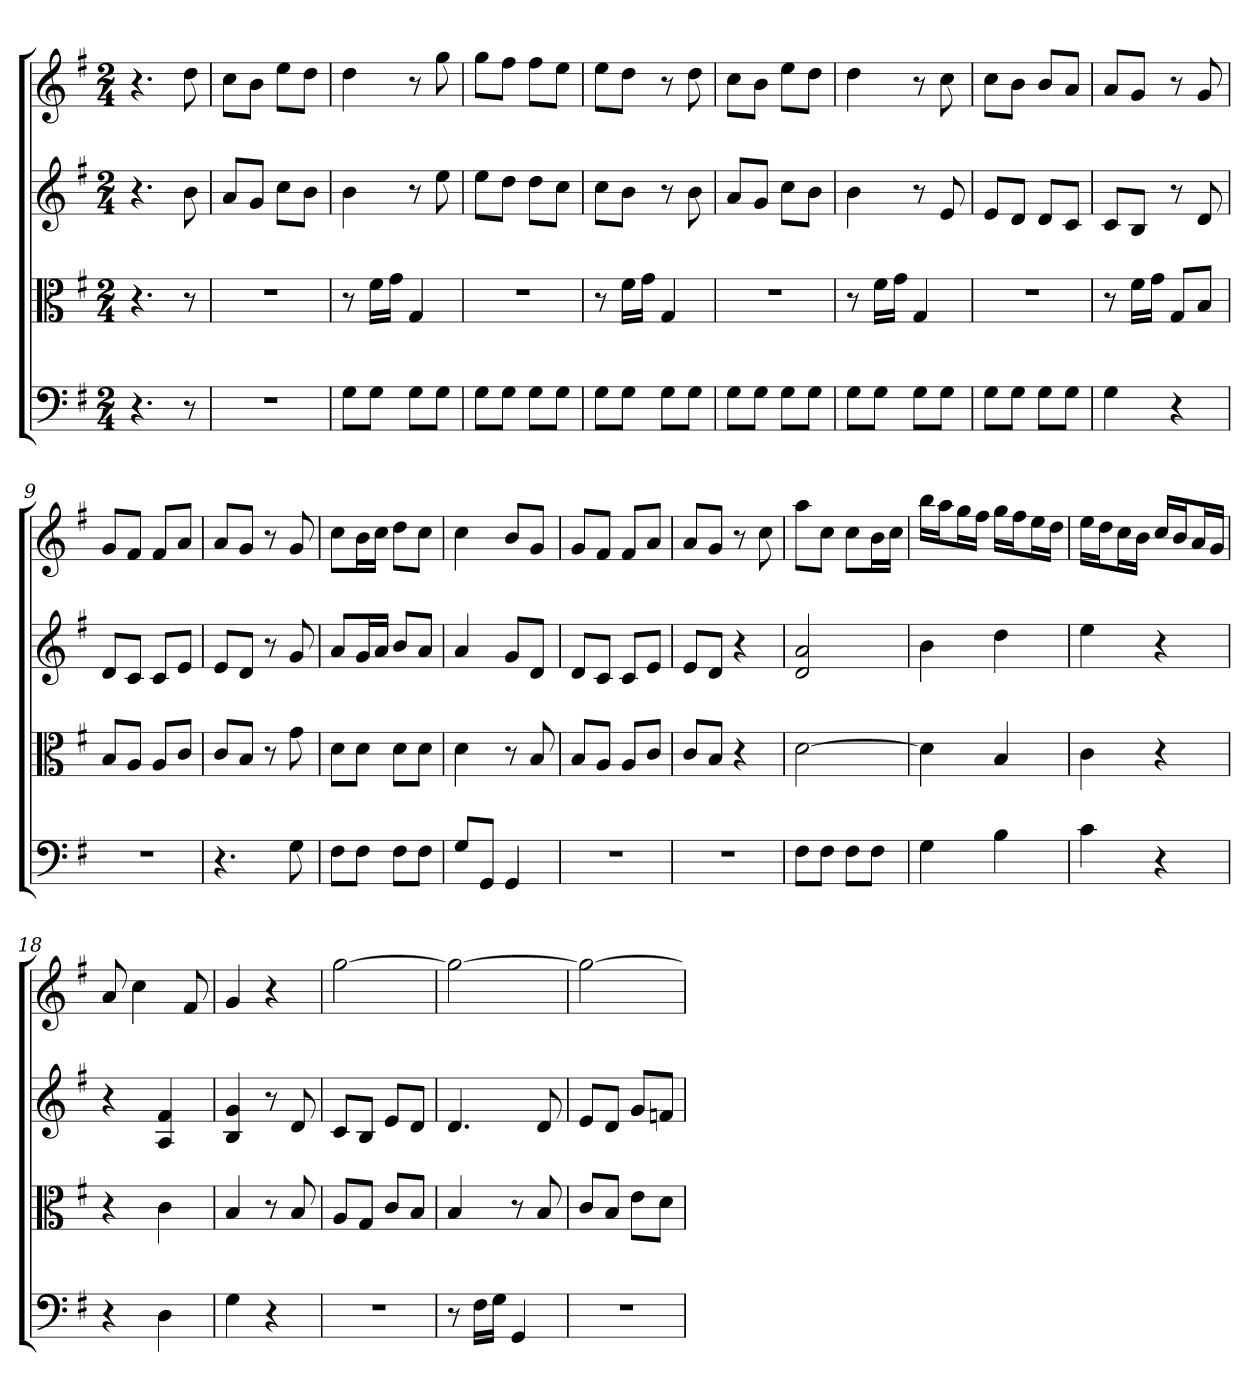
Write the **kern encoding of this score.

**kern	**kern	**kern	**kern
*part4	*part3	*part2	*part1
*staff4	*staff3	*staff2	*staff1
*clefF4	*clefC3	*	*
*k[f#]	*k[f#]	*k[f#]	*k[f#]
*G:	*G:	*G:	*G:
*M2/4	*M2/4	*M2/4	*M2/4
*MM152	*MM152	*MM152	*MM152
=	=	=	=
4.r	4.r	4.r	4.r
8r	8r	8b	8dd
=1	=1	=1	=1
2r	2r	8aL	8ccL
.	.	8gJ	8bJ
.	.	8ccL	8eeL
.	.	8bJ	8ddJ
=2	=2	=2	=2
8G\L	8r	4b	4dd
8G\J	16f#\LL	.	.
.	16g\JJ	.	.
8G\L	4G	8r	8r
8G\J	.	8ee	8gg
=3	=3	=3	=3
8G\L	2r	8eeL	8ggL
8G\J	.	8ddJ	8ff#J
8G\L	.	8ddL	8ff#L
8G\J	.	8ccJ	8eeJ
=4	=4	=4	=4
8G\L	8r	8ccL	8eeL
8G\J	16f#\LL	8bJ	8ddJ
.	16g\JJ	.	.
8G\L	4G	8r	8r
8G\J	.	8b	8dd
=5	=5	=5	=5
8G\L	2r	8aL	8ccL
8G\J	.	8gJ	8bJ
8G\L	.	8ccL	8eeL
8G\J	.	8bJ	8ddJ
=6	=6	=6	=6
8G\L	8r	4b	4dd
8G\J	16f#\LL	.	.
.	16g\JJ	.	.
8G\L	4G	8r	8r
8G\J	.	8e	8cc
=7	=7	=7	=7
8G\L	2r	8eL	8ccL
8G\J	.	8dJ	8bJ
8G\L	.	8dL	8bL
8G\J	.	8cJ	8aJ
=8	=8	=8	=8
4G	8r	8cL	8aL
.	16f#\LL	8BJ	8gJ
.	16g\JJ	.	.
4r	8G/L	8r	8r
.	8B/J	8d	8g
=9	=9	=9	=9
2r	8B/L	8dL	8gL
.	8A/J	8cJ	8f#J
.	8A/L	8cL	8f#L
.	8c/J	8eJ	8aJ
=10	=10	=10	=10
4.r	8c/L	8eL	8aL
.	8B/J	8dJ	8gJ
.	8r	8r	8r
8G	8g	8g	8g
=11	=11	=11	=11
8F#\L	8d\L	8aL	8ccL
8F#\J	8d\J	16gL	16bL
.	.	16aJJ	16ccJJ
8F#\L	8d\L	8bL	8ddL
8F#\J	8d\J	8aJ	8ccJ
=12	=12	=12	=12
8G/L	4d	4a	4cc
8GG/J	.	.	.
4GG	8r	8gL	8bL
.	8B	8dJ	8gJ
=13	=13	=13	=13
2r	8B/L	8dL	8gL
.	8A/J	8cJ	8f#J
.	8A/L	8cL	8f#L
.	8c/J	8eJ	8aJ
=14	=14	=14	=14
2r	8c/L	8eL	8aL
.	8B/J	8dJ	8gJ
.	4r	4r	8r
.	.	.	8cc
=15	=15	=15	=15
8F#\L	[2d	2d 2a	8aaL
8F#\J	.	.	8ccJ
8F#\L	.	.	8ccL
8F#\J	.	.	16bL
.	.	.	16ccJJ
=16	=16	=16	=16
4G	4d]	4b	16bbLL
.	.	.	16aaJ
.	.	.	16ggL
.	.	.	16ff#JJ
4B	4B	4dd	16ggLL
.	.	.	16ff#J
.	.	.	16eeL
.	.	.	16ddJJ
=17	=17	=17	=17
4c	4c	4ee	16eeLL
.	.	.	16ddJ
.	.	.	16ccL
.	.	.	16bJJ
4r	4r	4r	16ccLL
.	.	.	16bJ
.	.	.	16aL
.	.	.	16gJJ
=18	=18	=18	=18
4r	4r	4r	8a
.	.	.	4cc
4D	4c	4A 4f#	.
.	.	.	8f#
=19	=19	=19	=19
4G	4B	4B 4g	4g
4r	8r	8r	4r
.	8B	8d	.
=20	=20	=20	=20
2r	8A/L	8cL	[2gg
.	8G/J	8BJ	.
.	8c/L	8eL	.
.	8B/J	8dJ	.
=21	=21	=21	=21
8r	4B	4.d	2gg_
16F#\LL	.	.	.
16G\JJ	.	.	.
4GG	8r	.	.
.	8B	8d	.
=22	=22	=22	=22
2r	8c/L	8eL	2gg_
.	8B/J	8dJ	.
.	8e\L	8gL	.
.	8d\J	8fnJ	.
=	=	=	=
*-	*-	*-	*-
